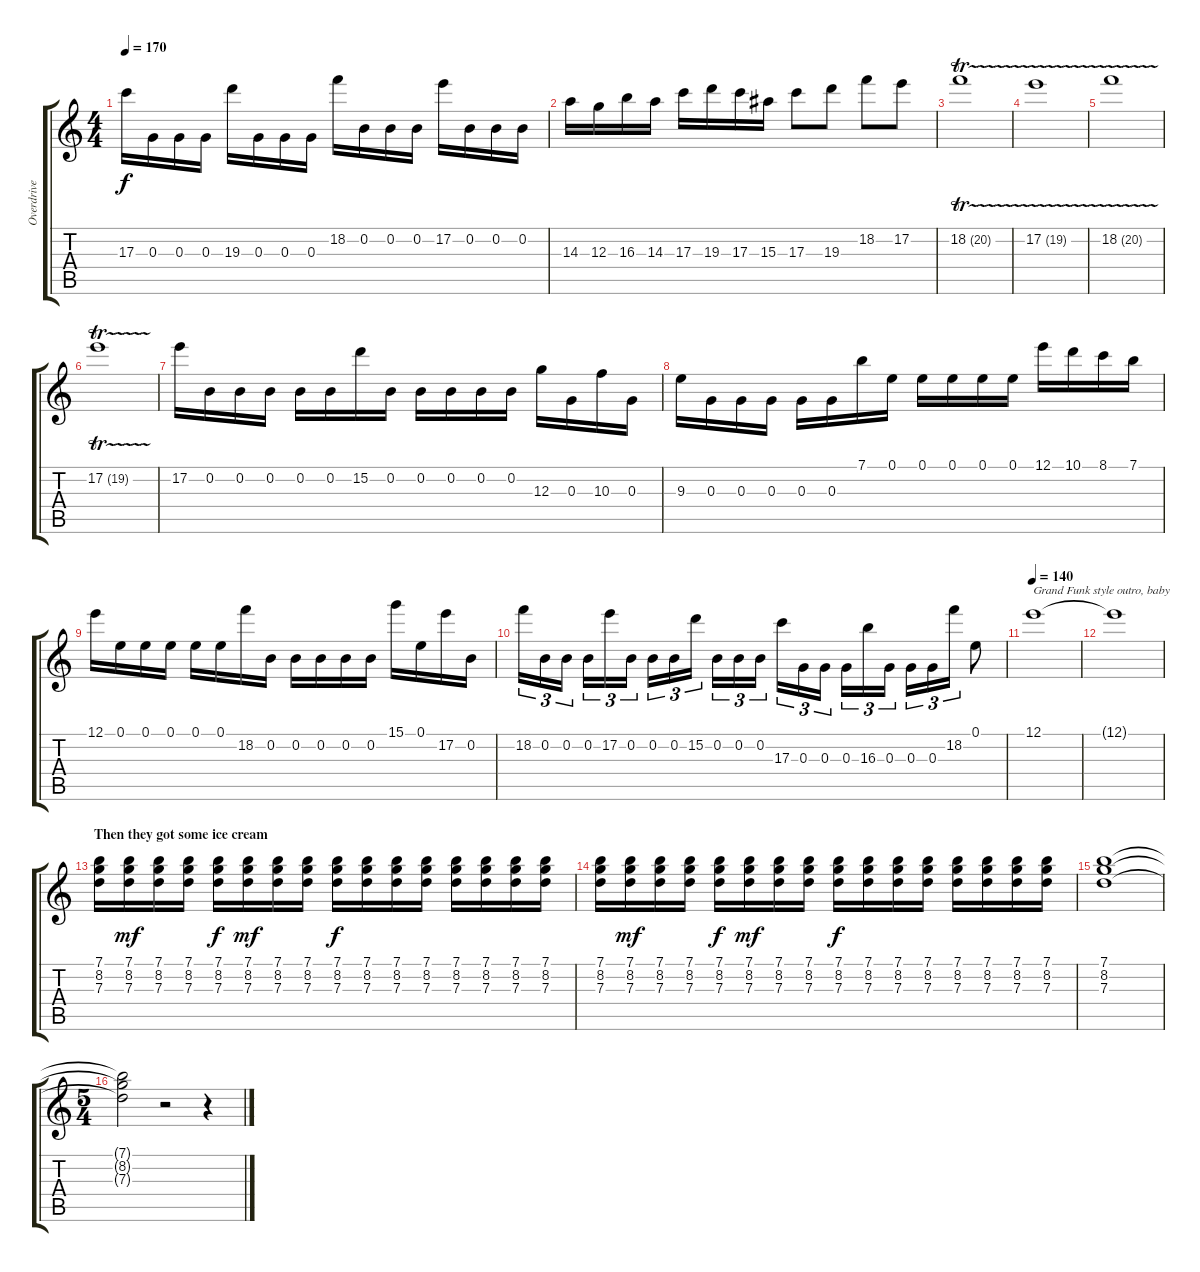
\track ("Overdrive Guy" "Overdrive ") {instrument overdrivenguitar}
\staff {score tabs}
\tuning (E4 B3 G3 D3 A2 E2) {hide}
\ts (4 4)
\tempo 170
\clef g2
\ks c
17.3.16{dy f} 0.3.16 0.3.16 0.3.16 19.3.16 0.3.16 0.3.16 0.3.16 18.2.16 0.2.16 0.2.16 0.2.16 17.2.16 0.2.16 0.2.16 0.2.16 |
14.3.16 12.3.16 16.3.16 14.3.16 17.3.16 19.3.16 17.3.16 15.3.16 17.3.8 19.3.8 18.2.8 17.2.8 |
18.2{tr (20 16)}.1 |
17.2{tr (19 16)}.1 |
18.2{tr (20 16)}.1 |
17.2{tr (19 16)}.1 |
17.2.16 0.2.16 0.2.16 0.2.16 0.2.16 0.2.16 15.2.16 0.2.16 0.2.16 0.2.16 0.2.16 0.2.16 12.3.16 0.3.16 10.3.16 0.3.16 |
9.3.16 0.3.16 0.3.16 0.3.16 0.3.16 0.3.16 7.1.16 0.1.16 0.1.16 0.1.16 0.1.16 0.1.16 12.1.16 10.1.16 8.1.16 7.1.16 |
12.1.16 0.1.16 0.1.16 0.1.16 0.1.16 0.1.16 18.2.16 0.2.16 0.2.16 0.2.16 0.2.16 0.2.16 15.1.16 0.1.16 17.2.16 0.2.16 |
18.2.16{tu (3 2)} 0.2.16{tu (3 2)} 0.2.16{tu (3 2)} 0.2.16{tu (3 2)} 17.2.16{tu (3 2)} 0.2.16{tu (3 2)} 0.2.16{tu (3 2)} 0.2.16{tu (3 2)} 15.2.16{tu (3 2)} 0.2.16{tu (3 2)} 0.2.16{tu (3 2)} 0.2.16{tu (3 2)} 17.3.16{tu (3 2)} 0.3.16{tu (3 2)} 0.3.16{tu (3 2)} 0.3.16{tu (3 2)} 16.3.16{tu (3 2)} 0.3.16{tu (3 2)} 0.3.16{tu (3 2)} 0.3.16{tu (3 2)} 18.2.16{tu (3 2)} 0.1.8 |
\tempo 140
12.1.1{txt "Grand Funk style outro, baby"} |
12.1{t}.1 |
\section ("" "Then they got some ice cream")
(7.1 8.2 7.3).16 (7.1 8.2 7.3).16{dy mf} (7.1 8.2 7.3).16 (7.1 8.2 7.3).16 (7.1 8.2 7.3).16{dy f} (7.1 8.2 7.3).16{dy mf} (7.1 8.2 7.3).16 (7.1 8.2 7.3).16 (7.1 8.2 7.3).16{dy f} (7.1 8.2 7.3).16 (7.1 8.2 7.3).16 (7.1 8.2 7.3).16 (7.1 8.2 7.3).16 (7.1 8.2 7.3).16 (7.1 8.2 7.3).16 (7.1 8.2 7.3).16 |
(7.1 8.2 7.3).16 (7.1 8.2 7.3).16{dy mf} (7.1 8.2 7.3).16 (7.1 8.2 7.3).16 (7.1 8.2 7.3).16{dy f} (7.1 8.2 7.3).16{dy mf} (7.1 8.2 7.3).16 (7.1 8.2 7.3).16 (7.1 8.2 7.3).16{dy f} (7.1 8.2 7.3).16 (7.1 8.2 7.3).16 (7.1 8.2 7.3).16 (7.1 8.2 7.3).16 (7.1 8.2 7.3).16 (7.1 8.2 7.3).16 (7.1 8.2 7.3).16 |
(7.1 8.2 7.3).1 |
\ts (5 4)
(7.1{t} 8.2{t} 7.3{t}).2 r.2 r.4
